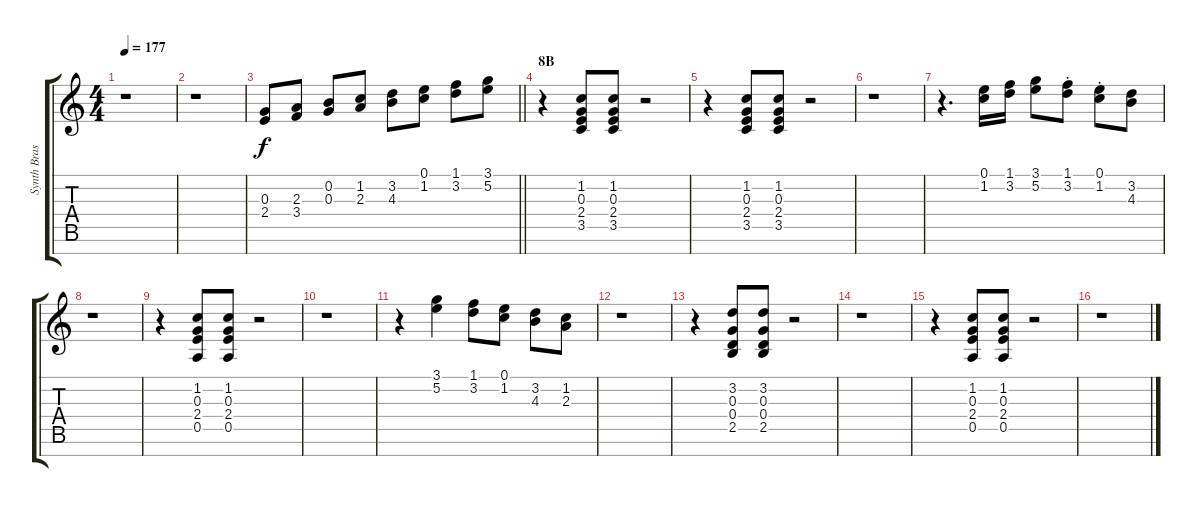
\track ("Synth Brass" "Synth Bras") {instrument brasssection}
\staff {score tabs}
\tuning (E5 B4 G4 D4 A3 E3 B2) {hide}
\ts (4 4)
\tempo 177
\clef g2
\ks c
r.1{dy f} |
r.1 |
\barLineRight lightlight
(0.3 2.4).8 (2.3 3.4).8 (0.2 0.3).8 (1.2 2.3).8 (3.2 4.3).8 (0.1 1.2).8 (1.1 3.2).8 (3.1 5.2).8 |
\section ("" "8B")
r.4 (1.2 0.3 2.4 3.5).8 (1.2 0.3 2.4 3.5).8 r.2 |
r.4 (1.2 0.3 2.4 3.5).8 (1.2 0.3 2.4 3.5).8 r.2 |
r.1 |
r.4{d} (0.1 1.2).16 (1.1 3.2).16 (3.1 5.2).8 (1.1{st} 3.2{st}).8 (0.1{st} 1.2{st}).8 (3.2 4.3).8 |
r.1 |
r.4 (1.2 0.3 2.4 0.5).8 (1.2 0.3 2.4 0.5).8 r.2 |
r.1 |
r.4 (3.1 5.2).4 (1.1 3.2).8 (0.1 1.2).8 (3.2 4.3).8 (1.2 2.3).8 |
r.1 |
r.4 (3.2 0.3 0.4 2.5).8 (3.2 0.3 0.4 2.5).8 r.2 |
r.1 |
r.4 (1.2 0.3 2.4 0.5).8 (1.2 0.3 2.4 0.5).8 r.2 |
r.1
